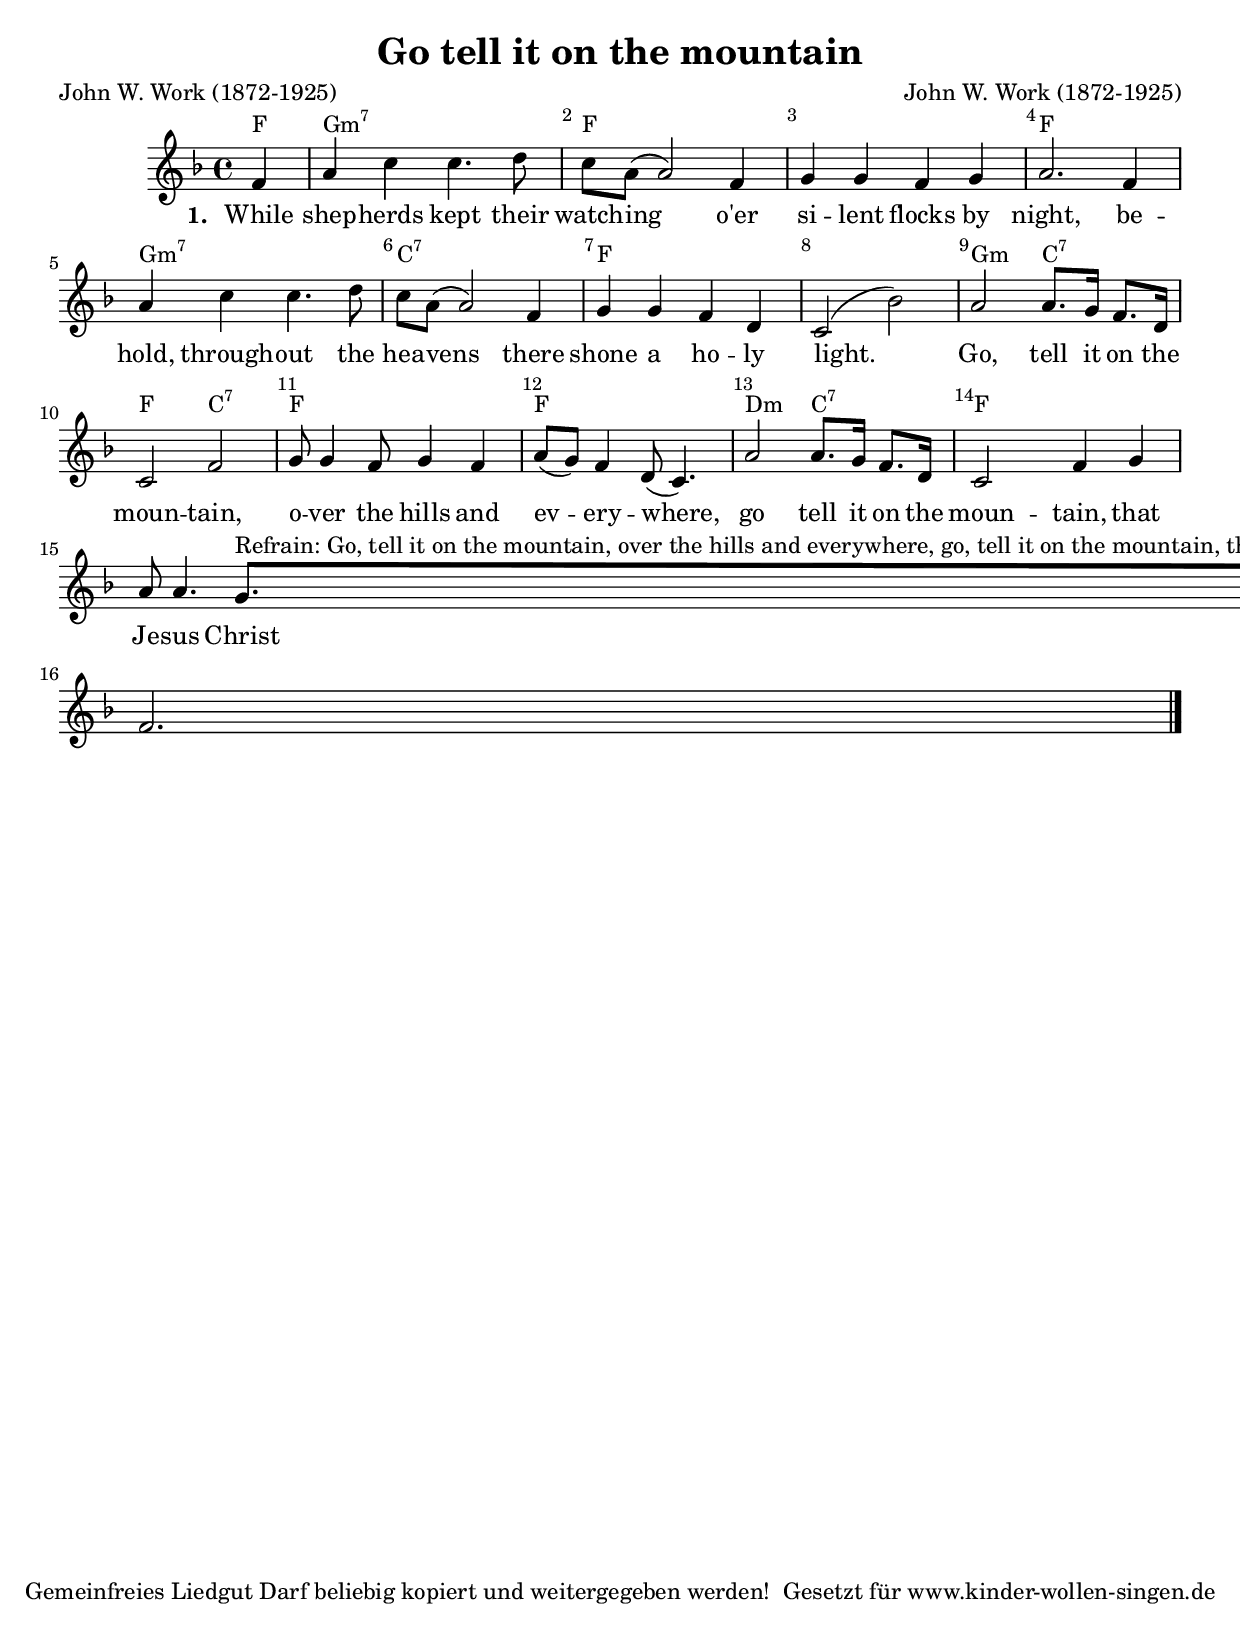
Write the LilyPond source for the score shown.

%=============================================
%   created by MuseScore Version: 0.9.6
%          Donnerstag, 2. Dezember 2010
%=============================================

\version "2.12.0"



#(set-default-paper-size "a4")

\paper {
  line-width    = 190\mm
  left-margin   = 10\mm
  top-margin    = 10\mm
  bottom-margin = 20\mm
  %%indent = 0 \mm 
  %%set to ##t if your score is less than one page: 
  ragged-last-bottom = ##t 
  ragged-bottom = ##f  
  %% in orchestral scores you probably want the two bold slashes 
  %% separating the systems: so uncomment the following line: 
  %% system-separator-markup = \slashSeparator 
  }

\header {
    title = "Go tell it on the mountain"
    composer = "John W. Work (1872-1925)"
    poet = "John W. Work (1872-1925)"
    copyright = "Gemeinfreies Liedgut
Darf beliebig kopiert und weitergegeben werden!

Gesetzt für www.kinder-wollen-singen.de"
    }

AvoiceAA = \relative c'{
    \set Staff.instrumentName = #""
    \set Staff.shortInstrumentName = #""
    \clef treble
    %staffkeysig
    \key f \major 
    %barkeysig: 
    \key f \major 
    %bartimesig: 
    \time 4/4 
    \partial 4
    f4     a c c4. d8      | % 1
    c a( a2) f4      | % 2
    g g f g      | % 3
    a2. f4      | % 4
    a c c4. d8      | % 5
    c a( a2) f4      | % 6
    g g f d      | % 7
    c2( bes')      | % 8
    a a8. g16 f8. d16      | % 9
    c2 f      | % 10
    g8 g4 f8 g4 f      | % 11
    a8( g) f4 d8( c4.)      | % 12
    a'2 a8. g16 f8. d16      | % 13
    c2 f4 g      | % 14
    a8 a4. g8. ^\markup {\upright  "Refrain:
Go, tell it on the mountain,
over the hills and everywhere,
go, tell it on the mountain,
that Jesus Christ is born.

1. While shepherds kept their watching
o'er silent flocks by night,
behold, throughout the heavens
there shone a holy light.

2. The shepherds feared and trembled,
when low above the earth,
rang out the angels chorus
that hailed our Savior's birth.

3. And lo! When they had heard it,
they all bowed down to pray,
then travelled on together,
to where the Baby lay.

4. Down in a lowly manger
that Jesus Christ was born.
The Lord sent down an angel
that bright and glorious morn.
"} f16 g4      | % 15
    f2. \bar "|." 
}% end of last bar in partorvoice

      ApartAverseA = \lyricmode { \set stanza = " 1. " While shep -- herds  kept their watch -- ing  o'er si -- lent  flocks by night, be -- hold,  through -- out  the hea -- vens  there shone a ho -- ly  light. Go, tell it on the moun -- tain,  o -- ver  the hills and ev -- ery -- where,  go tell it on the moun -- tain,  that Je -- sus  Christ is born. }
theChords = \chordmode { 
    f4 g1:m7 f1*2 f1 g1:m7 c1:7 f1*2 g2:m c2:7 f2 c2:7 f1 f1 d2:m c2:7 f4 }%%end of chordlist 


\score { 
    << 
    \new ChordNames { \theChords } 
        \context Staff = ApartA << 
            \context Voice = AvoiceAA \AvoiceAA
        >>

         \context Lyrics = ApartAverseA\lyricsto AvoiceAA  \ApartAverseA



      \set Score.skipBars = ##t
      %%\set Score.melismaBusyProperties = #'()
      \override Score.BarNumber #'break-visibility = #end-of-line-invisible %%every bar is numbered.!!!
      %% remove previous line to get barnumbers only at beginning of system.
       #(set-accidental-style 'modern-cautionary)
      \set Score.markFormatter = #format-mark-box-letters %%boxed rehearsal-marks
       \override Score.TimeSignature #'style = #'() %%makes timesigs always numerical
      %% remove previous line to get cut-time/alla breve or common time 
      \set Score.pedalSustainStyle = #'mixed 
       %% make spanners comprise the note it end on, so that there is no doubt that this note is included.
       \override Score.TrillSpanner #'(bound-details right padding) = #-2
      \override Score.TextSpanner #'(bound-details right padding) = #-1
      %% Lilypond's normal textspanners are too weak:  
      \override Score.TextSpanner #'dash-period = #1
      \override Score.TextSpanner #'dash-fraction = #0.5
      %% lilypond chordname font, like mscore jazzfont, is both far too big and extremely ugly (olagunde@start.no):
      \override Score.ChordName #'font-family = #'roman 
      \override Score.ChordName #'font-size =#0 
      %% In my experience the normal thing in printed scores is maj7 and not the triangle. (olagunde):
      \set Score.majorSevenSymbol = \markup {maj7}
  >>

  %% Boosey and Hawkes, and Peters, have barlines spanning all staff-groups in a score,
  %% Eulenburg and Philharmonia, like Lilypond, have no barlines between staffgroups.
  %% If you want the Eulenburg/Lilypond style, comment out the following line:
  \layout {\context {\Score \consists Span_bar_engraver}}
}%% end of score-block 

#(set-global-staff-size 20)
